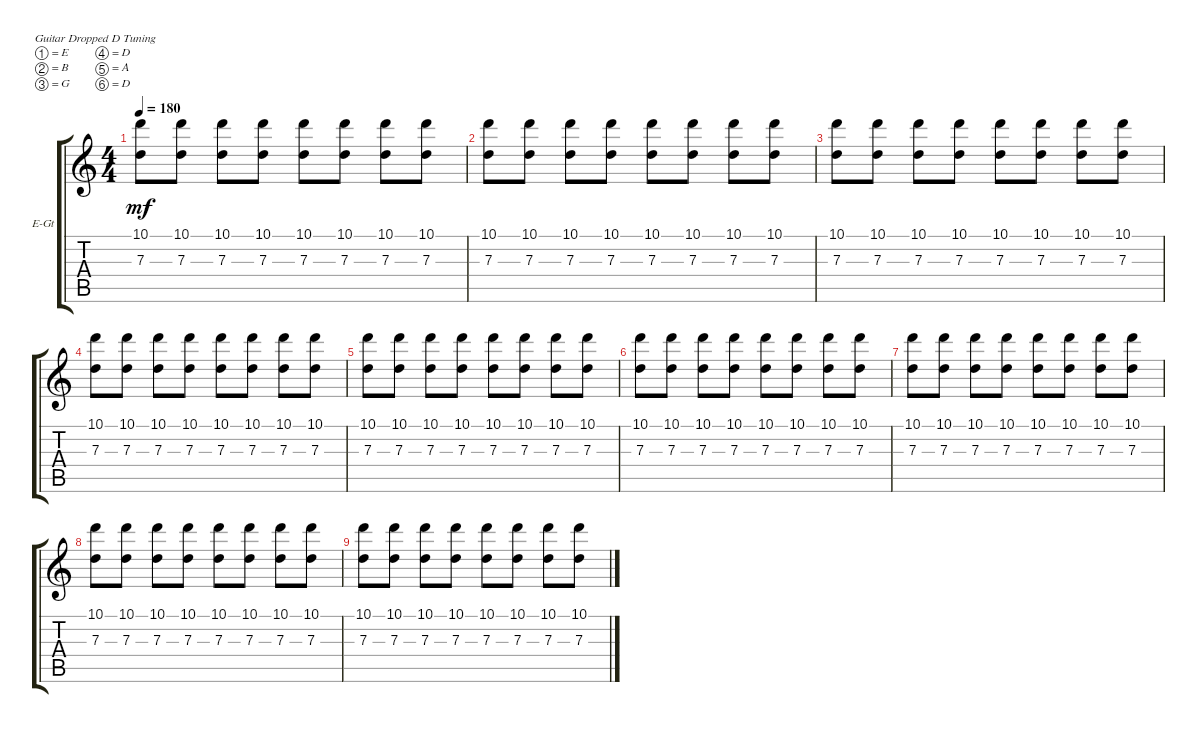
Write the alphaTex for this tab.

\bracketExtendMode groupsimilarinstruments
\firstSystemTrackNameOrientation horizontal
\otherSystemsTrackNameOrientation horizontal
\track ("Electric Guitar" "E-Gt") {instrument distortionguitar}
\staff {score tabs}
\tuning (E4 B3 G3 D3 A2 D2)
\ts (4 4)
\tempo 180
\clef g2
\ks c
(10.1 7.3).8{dy mf} (10.1 7.3).8 (10.1 7.3).8 (10.1 7.3).8 (10.1 7.3).8 (10.1 7.3).8 (10.1 7.3).8 (10.1 7.3).8 |
(10.1 7.3).8 (10.1 7.3).8 (10.1 7.3).8 (10.1 7.3).8 (10.1 7.3).8 (10.1 7.3).8 (10.1 7.3).8 (10.1 7.3).8 |
(10.1 7.3).8 (10.1 7.3).8 (10.1 7.3).8 (10.1 7.3).8 (10.1 7.3).8 (10.1 7.3).8 (10.1 7.3).8 (10.1 7.3).8 |
(10.1 7.3).8 (10.1 7.3).8 (10.1 7.3).8 (10.1 7.3).8 (10.1 7.3).8 (10.1 7.3).8 (10.1 7.3).8 (10.1 7.3).8 |
(10.1 7.3).8 (10.1 7.3).8 (10.1 7.3).8 (10.1 7.3).8 (10.1 7.3).8 (10.1 7.3).8 (10.1 7.3).8 (10.1 7.3).8 |
(10.1 7.3).8 (10.1 7.3).8 (10.1 7.3).8 (10.1 7.3).8 (10.1 7.3).8 (10.1 7.3).8 (10.1 7.3).8 (10.1 7.3).8 |
(10.1 7.3).8 (10.1 7.3).8 (10.1 7.3).8 (10.1 7.3).8 (10.1 7.3).8 (10.1 7.3).8 (10.1 7.3).8 (10.1 7.3).8 |
(10.1 7.3).8 (10.1 7.3).8 (10.1 7.3).8 (10.1 7.3).8 (10.1 7.3).8 (10.1 7.3).8 (10.1 7.3).8 (10.1 7.3).8 |
(10.1 7.3).8 (10.1 7.3).8 (10.1 7.3).8 (10.1 7.3).8 (10.1 7.3).8 (10.1 7.3).8 (10.1 7.3).8 (10.1 7.3).8
